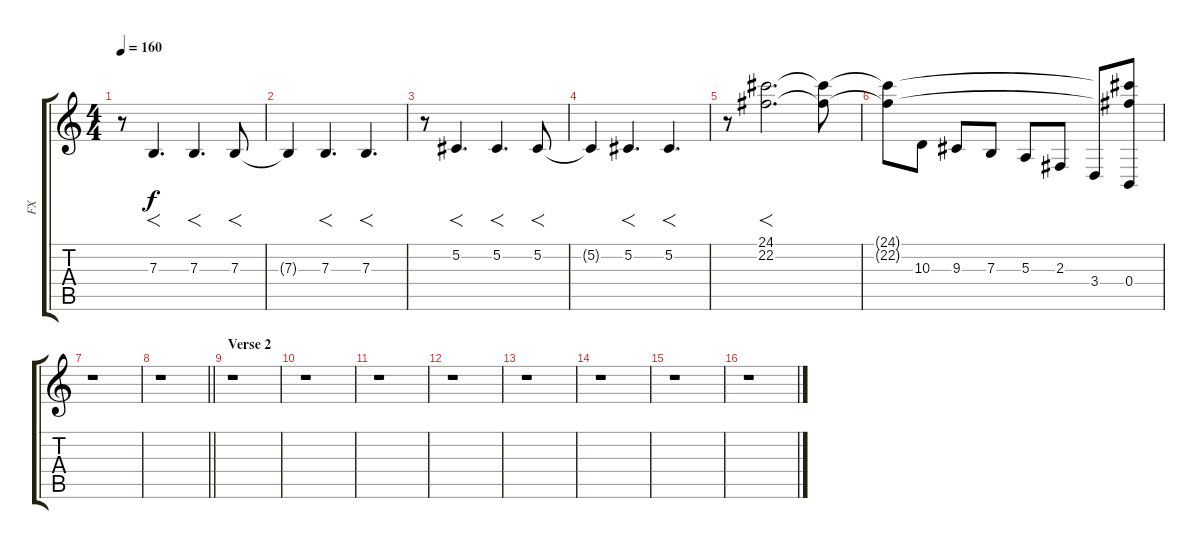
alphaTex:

\track ("FX" "FX") {instrument lead3calliope}
\staff {score tabs}
\tuning (Db4 Ab3 E3 B2 Gb2 B1) {hide}
\ts (4 4)
\tempo 160
\clef g2
\ks c
r.8{dy f} 7.3.4{f d volume 10 instrument lead4chiff} 7.3.4{f d} 7.3.8{f} |
7.3{t}.4 7.3.4{f d} 7.3.4{f d} |
r.8 5.2.4{f d volume 10 instrument lead4chiff} 5.2.4{f d} 5.2.8{f} |
5.2{t}.4 5.2.4{f d} 5.2.4{f d} |
r.8 (24.1 22.2).2{f d} (24.1{t} 22.2{t}).8 |
(24.1{t} 22.2{t}).8 10.3.8 9.3.8 7.3.8 5.3.8 2.3.8 3.4.8 (24.1{t} 22.2{t} 0.4).8 |
r.1 |
\barLineRight lightlight
r.1 |
\section ("" "Verse 2")
r.1 |
r.1 |
r.1 |
r.1 |
r.1 |
r.1 |
r.1 |
r.1
